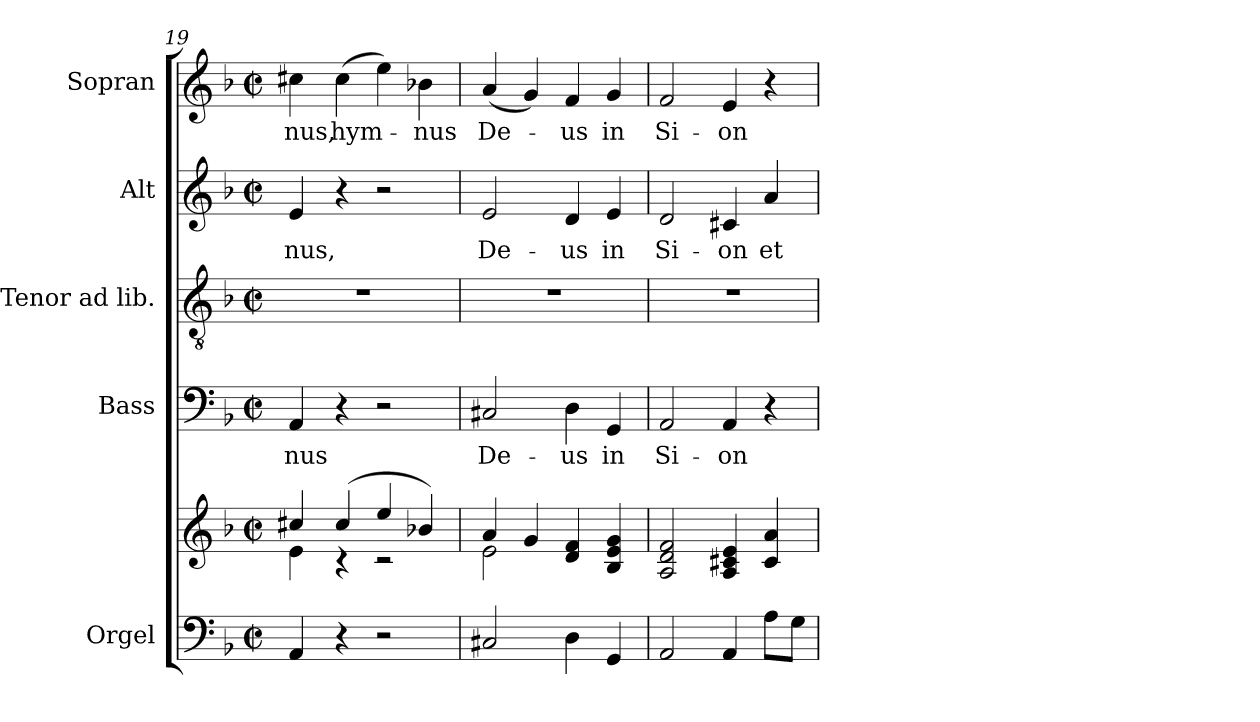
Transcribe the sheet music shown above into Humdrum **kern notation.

**kern	**kern	**kern	**text	**kern	**kern	**text	**kern	**text
*part5	*part5	*part4	*part4	*part3	*part2	*part2	*part1	*part1
*staff6	*staff5	*staff4	*staff4	*staff3	*staff2	*staff2	*staff1	*staff1
*I"Orgel	*	*I"Bass	*	*I"Tenor ad lib.	*I"Alt	*	*I"Sopran	*
*I'Org.	*	*I'B	*	*I'T	*I'A	*	*I'S	*
*clefF4	*clefG2	*clefF4	*	*clefGv2	*clefG2	*	*clefG2	*
*k[b-]	*k[b-]	*k[b-]	*	*k[b-]	*k[b-]	*	*k[b-]	*
*F:	*F:	*F:	*	*F:	*F:	*	*F:	*
*M2/2	*M2/2	*M2/2	*	*M2/2	*M2/2	*	*M2/2	*
*met(c|)	*met(c|)	*met(c|)	*	*met(c|)	*met(c|)	*	*met(c|)	*
=19	=19	=19	=19	=19	=19	=19	=19	=19
*	*^	*	*	*	*	*	*	*
!	!	!	!	!LO:LY:b	!	!	!LO:LY:b	!	!LO:LY:b
4AA/	4cc#X/	4e\	4AA/	-nus	1r	4e/	-nus,	4cc#X\	-nus,
!	!	!	!	!	!	!	!	!	!LO:LY:b
4r	(>4cc#/	4rc	4r	.	.	4r	.	(>4cc#\	hym-
2r	4ee/	2rc	2r	.	.	2r	.	4ee\)	.
!	!	!	!	!	!	!	!	!	!LO:LY:b
.	4b-X/)	.	.	.	.	.	.	4b-X\	-nus
=20	=20	=20	=20	=20	=20	=20	=20	=20	=20
!	!	!	!	!LO:LY:b	!	!	!LO:LY:b	!	!LO:LY:b
2C#X/	4a/	2e\	2C#X/	De-	1r	2e/	De-	(<4a/	De-
.	4g/	.	.	.	.	.	.	4g/)	.
!	!	!	!	!LO:LY:b	!	!	!LO:LY:b	!	!LO:LY:b
4D\	4d/ 4f/	2ryy	4D\	-us	.	4d/	-us	4f/	-us
!	!	!	!	!LO:LY:b	!	!	!LO:LY:b	!	!LO:LY:b
4GG/	4B-/ 4e/ 4g/	.	4GG/	in	.	4e/	in	4g/	in
*	*v	*v	*	*	*	*	*	*	*
=21	=21	=21	=21	=21	=21	=21	=21	=21
!	!	!	!LO:LY:b	!	!	!LO:LY:b	!	!LO:LY:b
2AA/	2A/ 2d/ 2f/	2AA/	Si-	1r	2d/	Si-	2f/	Si-
!	!	!	!LO:LY:b	!	!	!LO:LY:b	!	!LO:LY:b
4AA/	4A/ 4c#X/ 4e/	4AA/	-on	.	4c#X/	-on	4e/	-on
!	!	!	!	!	!	!LO:LY:b	!	!
8A\L	4c#/ 4a/	4r	.	.	4a/	et	4r	.
8G\J	.	.	.	.	.	.	.	.
=	=	=	=	=	=	=	=	=
*-	*-	*-	*-	*-	*-	*-	*-	*-
